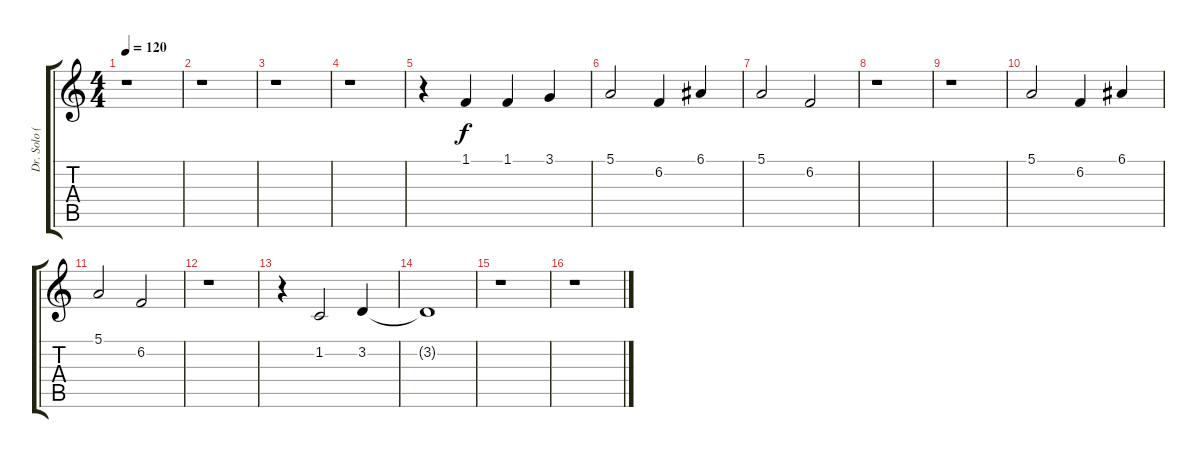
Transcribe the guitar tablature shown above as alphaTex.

\track ("Dr. Solo (Harm)     " "Dr. Solo (") {instrument pad1newage}
\staff {score tabs}
\tuning (E4 B3 G3 D3 A2 E2) {hide}
\ts (4 4)
\tempo 120
\clef g2
\ks c
r.1{dy f} |
r.1 |
r.1 |
r.1 |
r.4 1.1.4 1.1.4 3.1.4 |
5.1.2 6.2.4 6.1.4 |
5.1.2 6.2.2 |
r.1 |
r.1 |
5.1.2 6.2.4 6.1.4 |
5.1.2 6.2.2 |
r.1 |
r.4 1.2.2 3.2.4 |
3.2{t}.1 |
r.1 |
r.1
